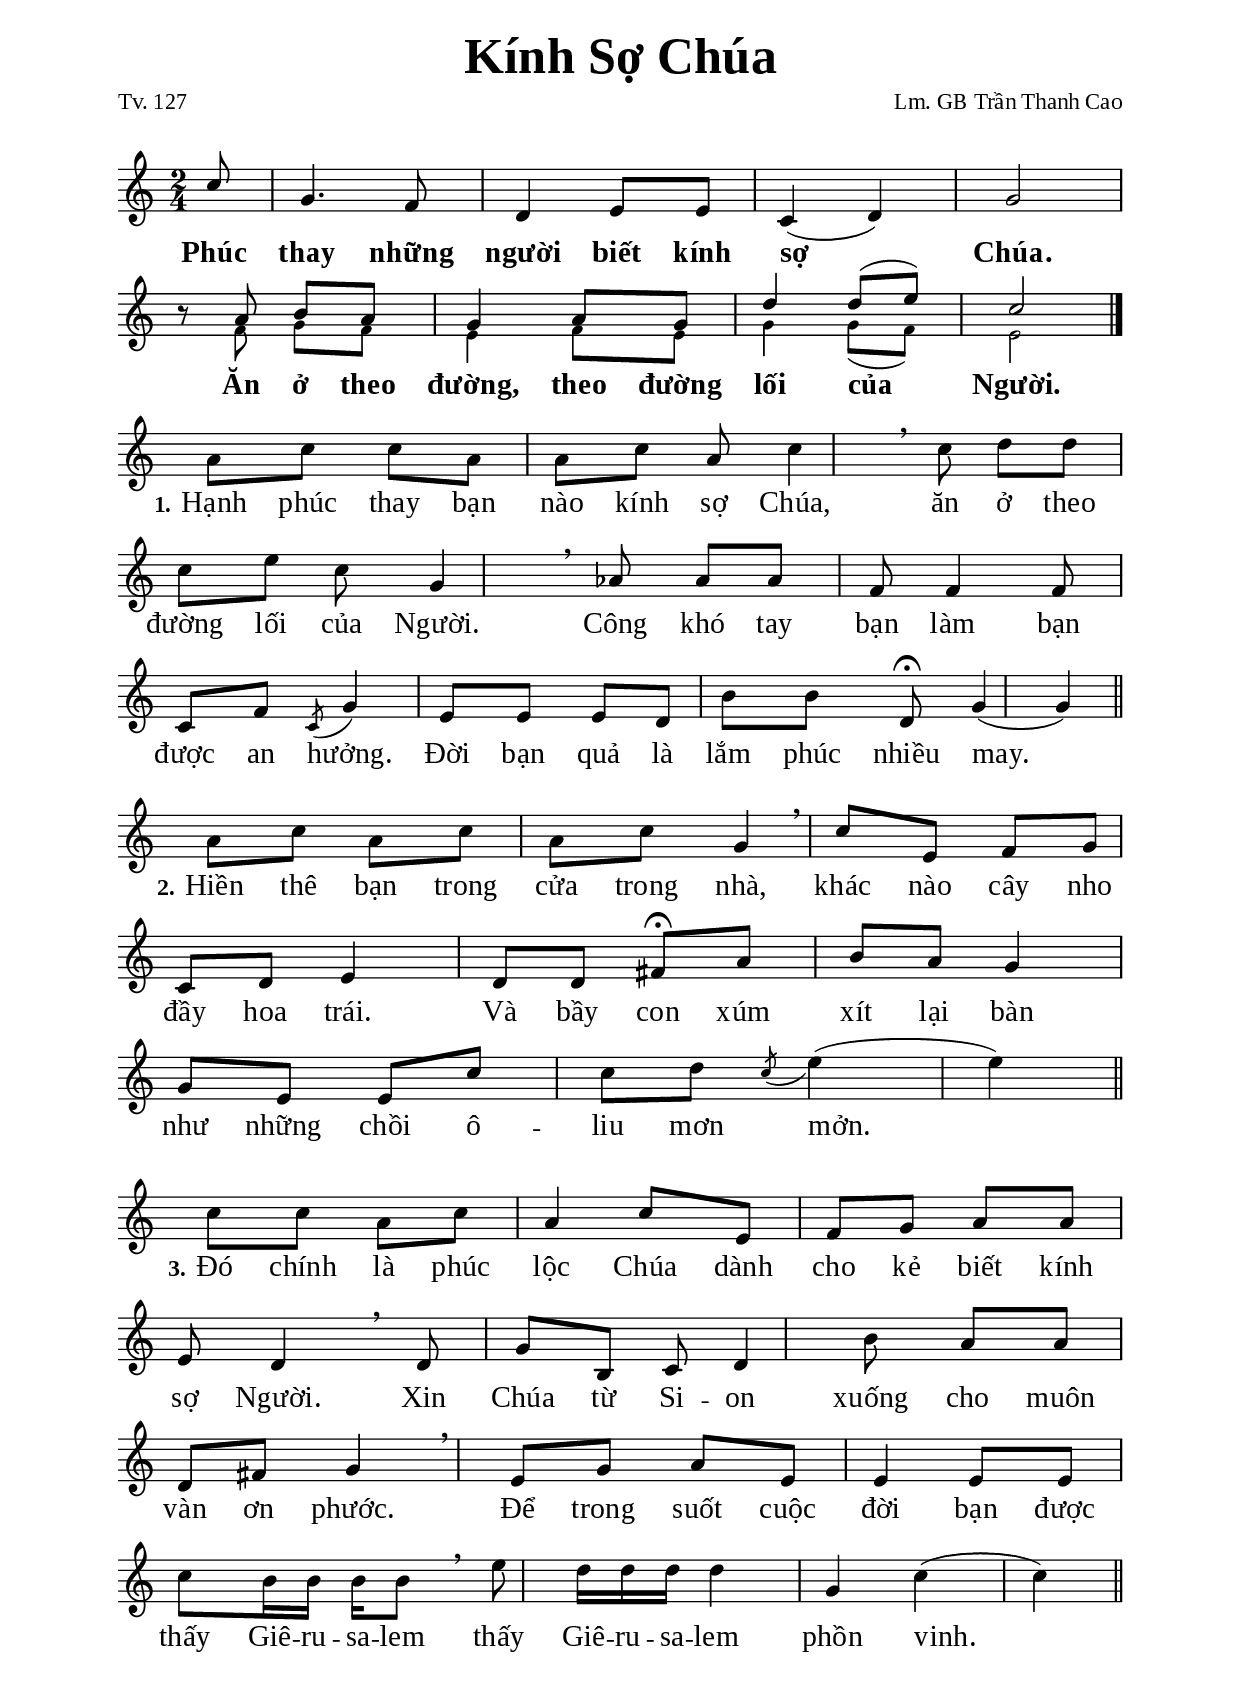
% Cài đặt chung
\version "2.22.1"
\include "english.ly"

\header {
  title = \markup { \fontsize #3 "Kính Sợ Chúa" }
  poet = "Tv. 127"
  composer = "Lm. GB Trần Thanh Cao"
  arranger = " "
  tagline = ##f
}

\paper {
  #(set-paper-size "a4")
  top-margin = 10\mm
  bottom-margin = 10\mm
  left-margin = 20\mm
  right-margin = 20\mm
  indent = #0
  #(define fonts
    (make-pango-font-tree
      "Liberation Serif"
      "Liberation Serif"
      "Liberation Serif"
      (/ 20 20)))
  page-count = #1
}

% Nhạc điệp khúc
nhacDiepKhucSop= \relative c'' {
  \partial 8 c8 |
  g4. f8 |
  d4 e8 e |
  c4 _(d) |
  g2 |
  r8 a8 b a |
  g4 a8 g |
  d'4 d8 (e) |
  c2 \bar "|."
}

nhacDiepKhucBas = \relative c' {
  \skip 8
  \skip 2
  \skip 2
  \skip 2
  \skip 2
  r8 f g f |
  e4 f8 e |
  g4 g8 (f) |
  e2
}

% Nhạc phiên khúc
nhacPhienKhucMot = \relative c'' {
  a8 c c a a c a c4 \breathe
  c8 d d c e c g4 \breathe
  af8 af af f f4 f8 c f \acciaccatura c8 g'4
  e8 e e d b' b d, \fermata g4 (g) \bar "||"
}

nhacPhienKhucHai = \relative c'' {
  a8 c a c a c g4 \breathe
  c8 e, f g c, d e4
  d8 d fs \fermata a b a g4
  g8 e e c' c d \acciaccatura c8 e4 (e) \bar "||"
}

nhacPhienKhucBa = \relative c'' {
  c8 c a c a4 c8 e, f g a a e d4 \breathe
  d8 g b, c d4
  b'8 a a d, fs g4 \breathe
  e8 g a e e4
  e8 e c' b16 b b b8 \breathe
  e d16 d d d4 g, c (c) \bar "||"
}

% Lời điệp khúc
loiDiepKhuc = \lyricmode {
  Phúc thay những người biết kính sợ Chúa.
  Ăn ở theo đường, theo đường lối của Người.
}

% Lời phiên khúc
loiPhienKhucMot = \lyricmode {
  \set stanza = #"1."
  Hạnh phúc thay bạn nào kính sợ Chúa,
  ăn ở theo đường lối của Người.
  Công khó tay bạn làm bạn được an hưởng.
  Đời bạn quả là lắm phúc nhiều may.
}

loiPhienKhucHai = \lyricmode {
  \set stanza = #"2."
  Hiền thê bạn trong cửa trong nhà,
  khác nào cây nho đầy hoa trái.
  Và bầy con xúm xít lại bàn
  như những chồi ô -- liu mơn mởn.
}

loiPhienKhucBa = \lyricmode {
  \set stanza = #"3."
  Đó chính là phúc lộc Chúa dành cho kẻ biết kính sợ Người.
  Xin Chúa từ Si -- on xuống cho muôn vàn ơn phước.
  Để trong suốt cuộc đời bạn được thấy Giê -- ru -- sa -- lem
  thấy Giê -- ru -- sa -- lem phồn vinh.
}


% Dàn trang
\score {
  \new ChoirStaff <<
    \new Staff = diepKhuc \with {
        \consists "Merge_rests_engraver"
        %\magnifyStaff #(magstep +1)
      }
      <<
      \new Voice = beSop {
        \voiceOne \key c \major \time 2/4 \nhacDiepKhucSop
      }
      \new Voice = beBas {
        \override NoteHead.font-size = #-2
        \voiceTwo \key c \major \time 2/4 \nhacDiepKhucBas
      }
    >>
    \new Lyrics \lyricsto beSop \loiDiepKhuc
  >>
  \layout {
    \override Lyrics.LyricText.font-series = #'bold
    \override Lyrics.LyricText.font-size = #+2.5
    \override Lyrics.LyricSpace.minimum-distance = #3.0
    \override Score.BarNumber.break-visibility = ##(#f #f #f)
    \override Score.SpacingSpanner.uniform-stretching = ##t
  }
}

\score {
  \new ChoirStaff <<
    \new Staff = phienKhuc \with {
        %\magnifyStaff #(magstep +1)
      }
      <<
      \new Voice = beSop {
        \key c \major \time 2/4 \nhacPhienKhucMot
      }
    >>
    \new Lyrics \lyricsto beSop \loiPhienKhucMot
  >>
  \layout {
    \override Staff.TimeSignature.transparent = ##t
    \override Lyrics.LyricText.font-size = #+2.5
    \override Lyrics.LyricSpace.minimum-distance = #3.0
    \override Score.BarNumber.break-visibility = ##(#f #f #f)
    \override Score.SpacingSpanner.uniform-stretching = ##t
    \set Score.barAlways = ##t
    \set Score.defaultBarType = ""
  } 
}

\score {
  \new ChoirStaff <<
    \new Staff = phienKhuc \with {
        %\magnifyStaff #(magstep +1)
      }
      <<
      \new Voice = beSop {
        \key c \major \time 2/4 \nhacPhienKhucHai
      }
    >>
    \new Lyrics \lyricsto beSop \loiPhienKhucHai
  >>
  \layout {
    \override Staff.TimeSignature.transparent = ##t
    \override Lyrics.LyricText.font-size = #+2.5
    \override Lyrics.LyricSpace.minimum-distance = #3.5
    \override Score.BarNumber.break-visibility = ##(#f #f #f)
    \override Score.SpacingSpanner.uniform-stretching = ##t
    \set Score.barAlways = ##t
    \set Score.defaultBarType = ""
  } 
}

\score {
  \new ChoirStaff <<
    \new Staff = phienKhuc \with {
        %\magnifyStaff #(magstep +1)
      }
      <<
      \new Voice = beSop {
        \key c \major \time 2/4 \nhacPhienKhucBa
      }
    >>
    \new Lyrics \lyricsto beSop \loiPhienKhucBa
  >>
  \layout {
    \override Staff.TimeSignature.transparent = ##t
    \override Lyrics.LyricText.font-size = #+2.5
    \override Lyrics.LyricSpace.minimum-distance = #3.5
    \override Score.BarNumber.break-visibility = ##(#f #f #f)
    \override Score.SpacingSpanner.uniform-stretching = ##t
    \set Score.barAlways = ##t
    \set Score.defaultBarType = ""
  } 
}
